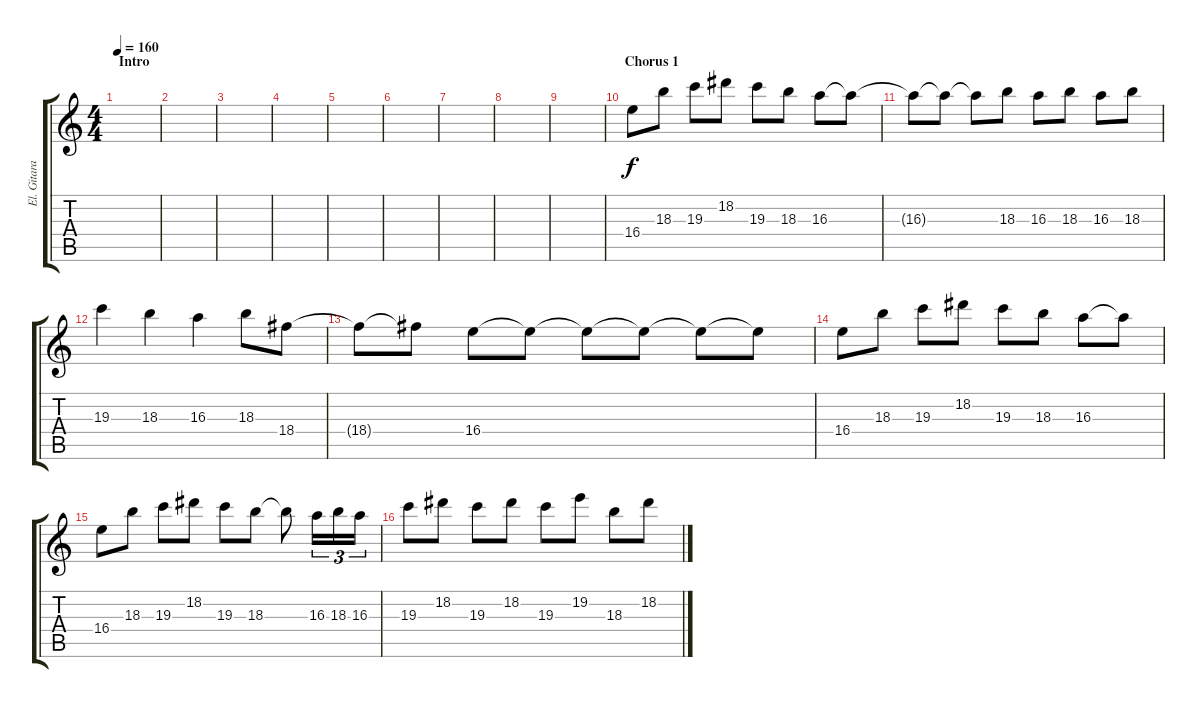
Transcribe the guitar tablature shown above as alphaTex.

\track ("El. Gitara 2" "El. Gitara") {instrument overdrivenguitar}
\staff {score tabs}
\tuning (D4 A3 F3 C3 G2 C2) {hide}
\ts (4 4)
\section ("" "Intro")
\tempo 160
\clef g2
\ks c
|
|
|
|
|
|
|
|
|
\section ("" "Chorus 1")
16.4.8 18.3.8 19.3.8 18.2.8 19.3.8 18.3.8 16.3.8 16.3{t}.8 |
16.3{t}.8 16.3{t}.8 16.3{t}.8 18.3.8 16.3.8 18.3.8 16.3.8 18.3.8 |
19.3.4 18.3.4 16.3.4 18.3.8 18.4.8 |
18.4{t}.8 18.4{t}.8 16.4.8 16.4{t}.8 16.4{t}.8 16.4{t}.8 16.4{t}.8 16.4{t}.8 |
16.4.8 18.3.8 19.3.8 18.2.8 19.3.8 18.3.8 16.3.8 16.3{t}.8 |
16.4.8 18.3.8 19.3.8 18.2.8 19.3.8 18.3.8 18.3{t}.8 16.3.16{tu (3 2)} 18.3.16{tu (3 2)} 16.3.16{tu (3 2)} |
19.3.8 18.2.8 19.3.8 18.2.8 19.3.8 19.2.8 18.3.8 18.2.8
